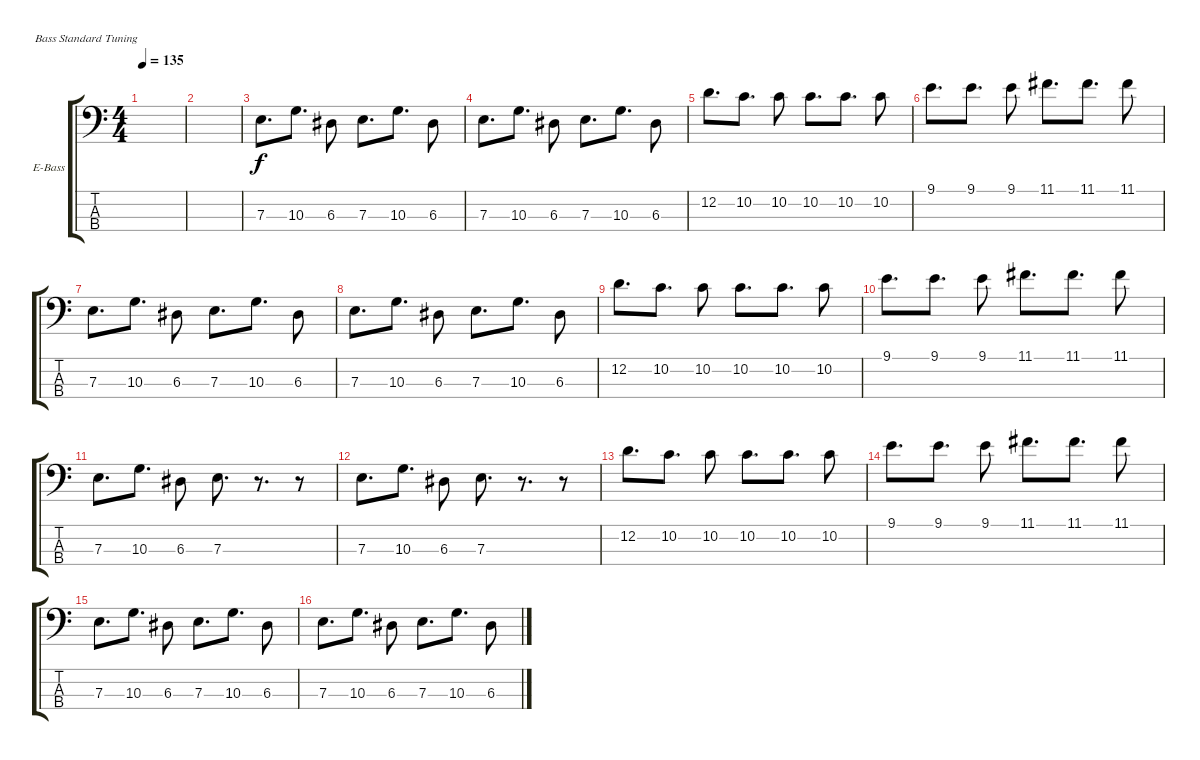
\defaultSystemsLayout 4
\bracketExtendMode groupsimilarinstruments
\firstSystemTrackNameOrientation horizontal
\otherSystemsTrackNameOrientation horizontal
\track ("Nick O’Malley" "E-Bass") {instrument electricbassfinger}
\staff {score tabs}
\tuning (G2 D2 A1 E1)
\ts (4 4)
\tempo 135
\clef f4
\ks c
|
|
7.3.8{d dy f} 10.3.8{d} 6.3.8 7.3.8{d} 10.3.8{d} 6.3.8 |
7.3.8{d} 10.3.8{d} 6.3.8 7.3.8{d} 10.3.8{d} 6.3.8 |
12.2.8{d} 10.2.8{d} 10.2.8 10.2.8{d} 10.2.8{d} 10.2.8 |
9.1.8{d} 9.1.8{d} 9.1.8 11.1.8{d} 11.1.8{d} 11.1.8 |
7.3.8{d} 10.3.8{d} 6.3.8 7.3.8{d} 10.3.8{d} 6.3.8 |
7.3.8{d} 10.3.8{d} 6.3.8 7.3.8{d} 10.3.8{d} 6.3.8 |
12.2.8{d} 10.2.8{d} 10.2.8 10.2.8{d} 10.2.8{d} 10.2.8 |
9.1.8{d} 9.1.8{d} 9.1.8 11.1.8{d} 11.1.8{d} 11.1.8 |
7.3.8{d} 10.3.8{d} 6.3.8 7.3.8{d} r.8{d} r.8 |
7.3.8{d} 10.3.8{d} 6.3.8 7.3.8{d} r.8{d} r.8 |
12.2.8{d} 10.2.8{d} 10.2.8 10.2.8{d} 10.2.8{d} 10.2.8 |
9.1.8{d} 9.1.8{d} 9.1.8 11.1.8{d} 11.1.8{d} 11.1.8 |
7.3.8{d} 10.3.8{d} 6.3.8 7.3.8{d} 10.3.8{d} 6.3.8 |
7.3.8{d} 10.3.8{d} 6.3.8 7.3.8{d} 10.3.8{d} 6.3.8
